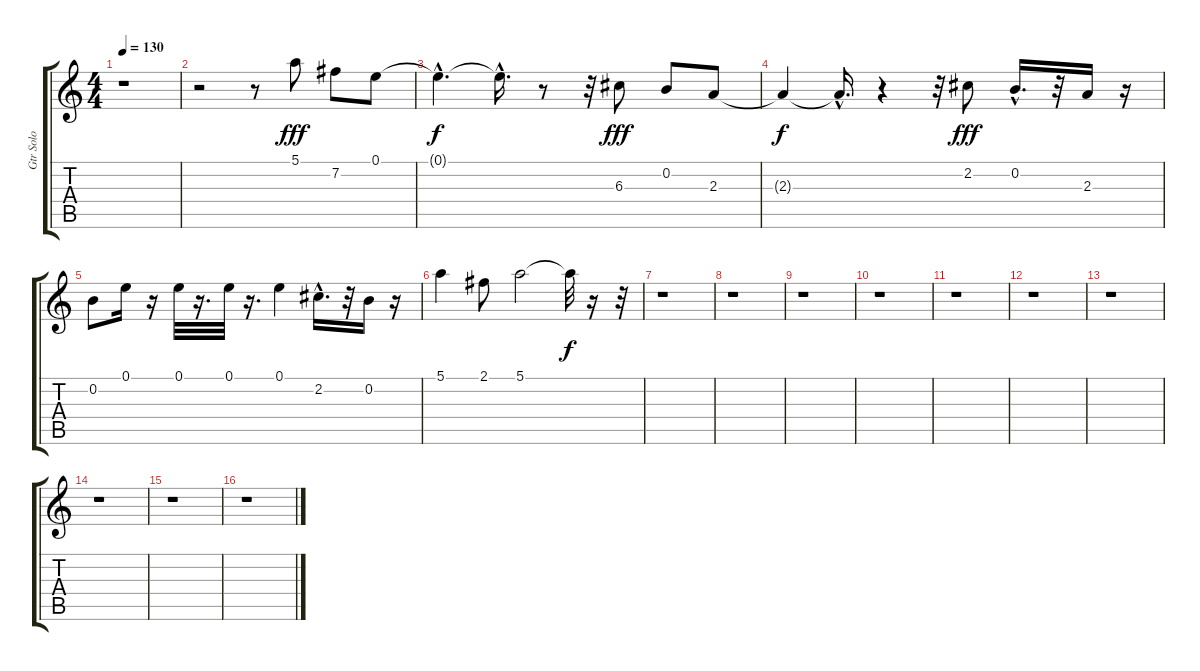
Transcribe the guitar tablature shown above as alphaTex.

\track ("Gtr Solo" "Gtr Solo") {instrument overdrivenguitar}
\staff {score tabs}
\tuning (E4 B3 G3 D3 A2 E2) {hide}
\ts (4 4)
\tempo 130
\clef g2
\ks c
r.1{dy f} |
r.2 r.8 5.1.8{dy fff} 7.2.8 0.1.8 |
0.1{hac t}.4{d dy f} 0.1{hac t}.16{d} r.8 r.32 6.3.8{dy fff} 0.2.8 2.3.8 |
2.3{t}.4{dy f} 2.3{hac t}.16{d} r.4 r.32 2.2.8{dy fff} 0.2{hac}.16{d} r.32 2.3.16 r.16 |
0.2.8 0.1.16 r.16 0.1.32 r.16{d} 0.1.32 r.16{d} 0.1.4 2.2{hac}.16{d} r.32 0.2.16 r.16 |
5.1.4 2.1.8 5.1.2 5.1{t}.32{dy f} r.16 r.32 |
r.1 |
r.1 |
r.1 |
r.1 |
r.1 |
r.1 |
r.1 |
r.1 |
r.1 |
r.1
